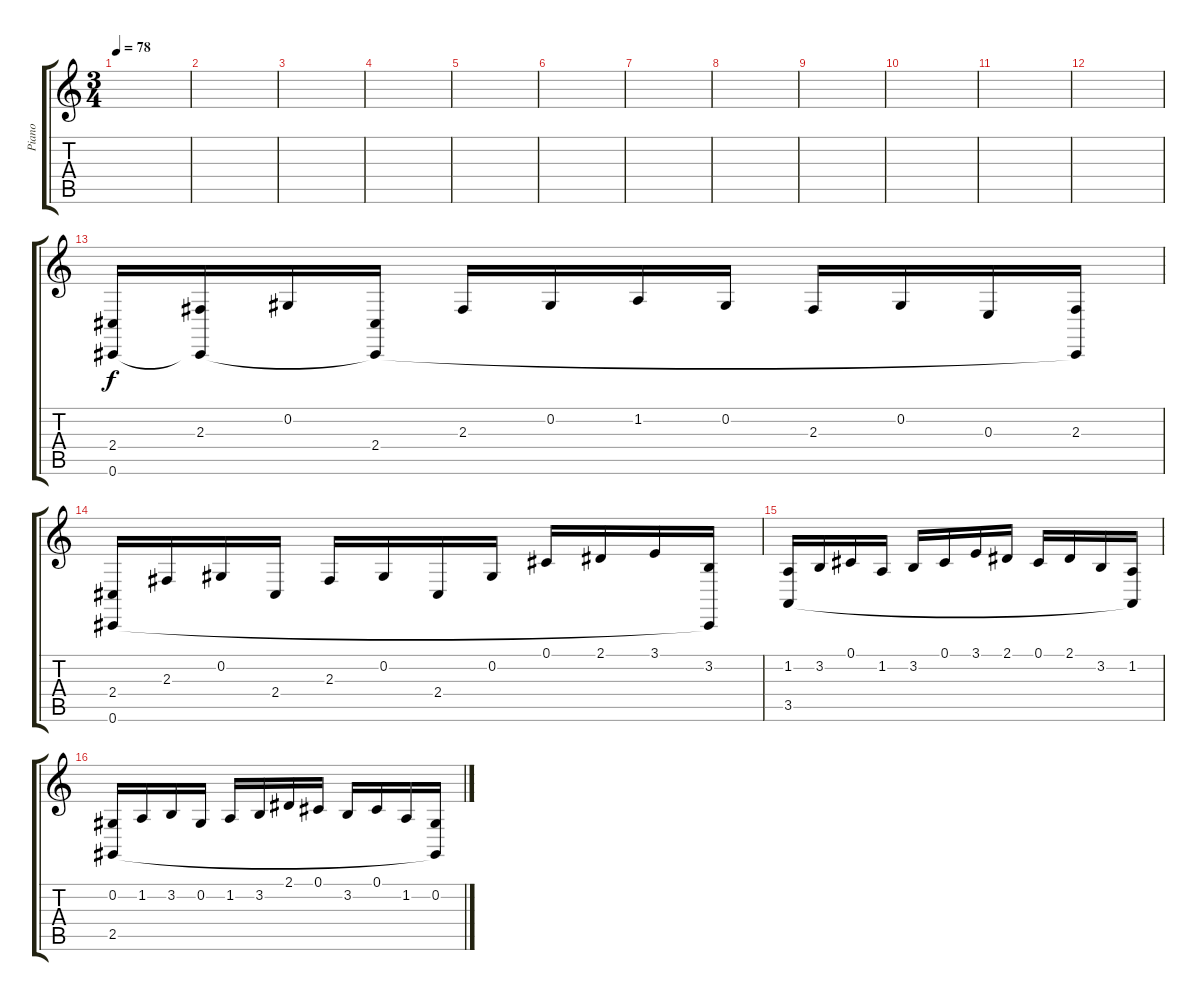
\track ("Piano" "Piano") {instrument acousticgrandpiano}
\staff {score tabs}
\tuning (Db4 Ab3 E3 B2 Gb2 Db2) {hide}
\ts (3 4)
\tempo 78
\clef g2
\ks c
|
|
|
|
|
|
|
|
|
|
|
|
(2.4 0.6).16 (2.3 0.6{t}).16 0.2.16 (2.4 0.6{t}).16 2.3.16 0.2.16 1.2.16 0.2.16 2.3.16 0.2.16 0.3.16 (2.3 0.6{t}).16 |
(2.4 0.6).16 2.3.16 0.2.16 2.4.16 2.3.16 0.2.16 2.4.16 0.2.16 0.1.16 2.1.16 3.1.16 (3.2 0.6{t}).16 |
(1.2 3.5).16 3.2.16 0.1.16 1.2.16 3.2.16 0.1.16 3.1.16 2.1.16 0.1.16 2.1.16 3.2.16 (1.2 3.5{t}).16 |
(0.2 2.5).16 1.2.16 3.2.16 0.2.16 1.2.16 3.2.16 2.1.16 0.1.16 3.2.16 0.1.16 1.2.16 (0.2 2.5{t}).16
